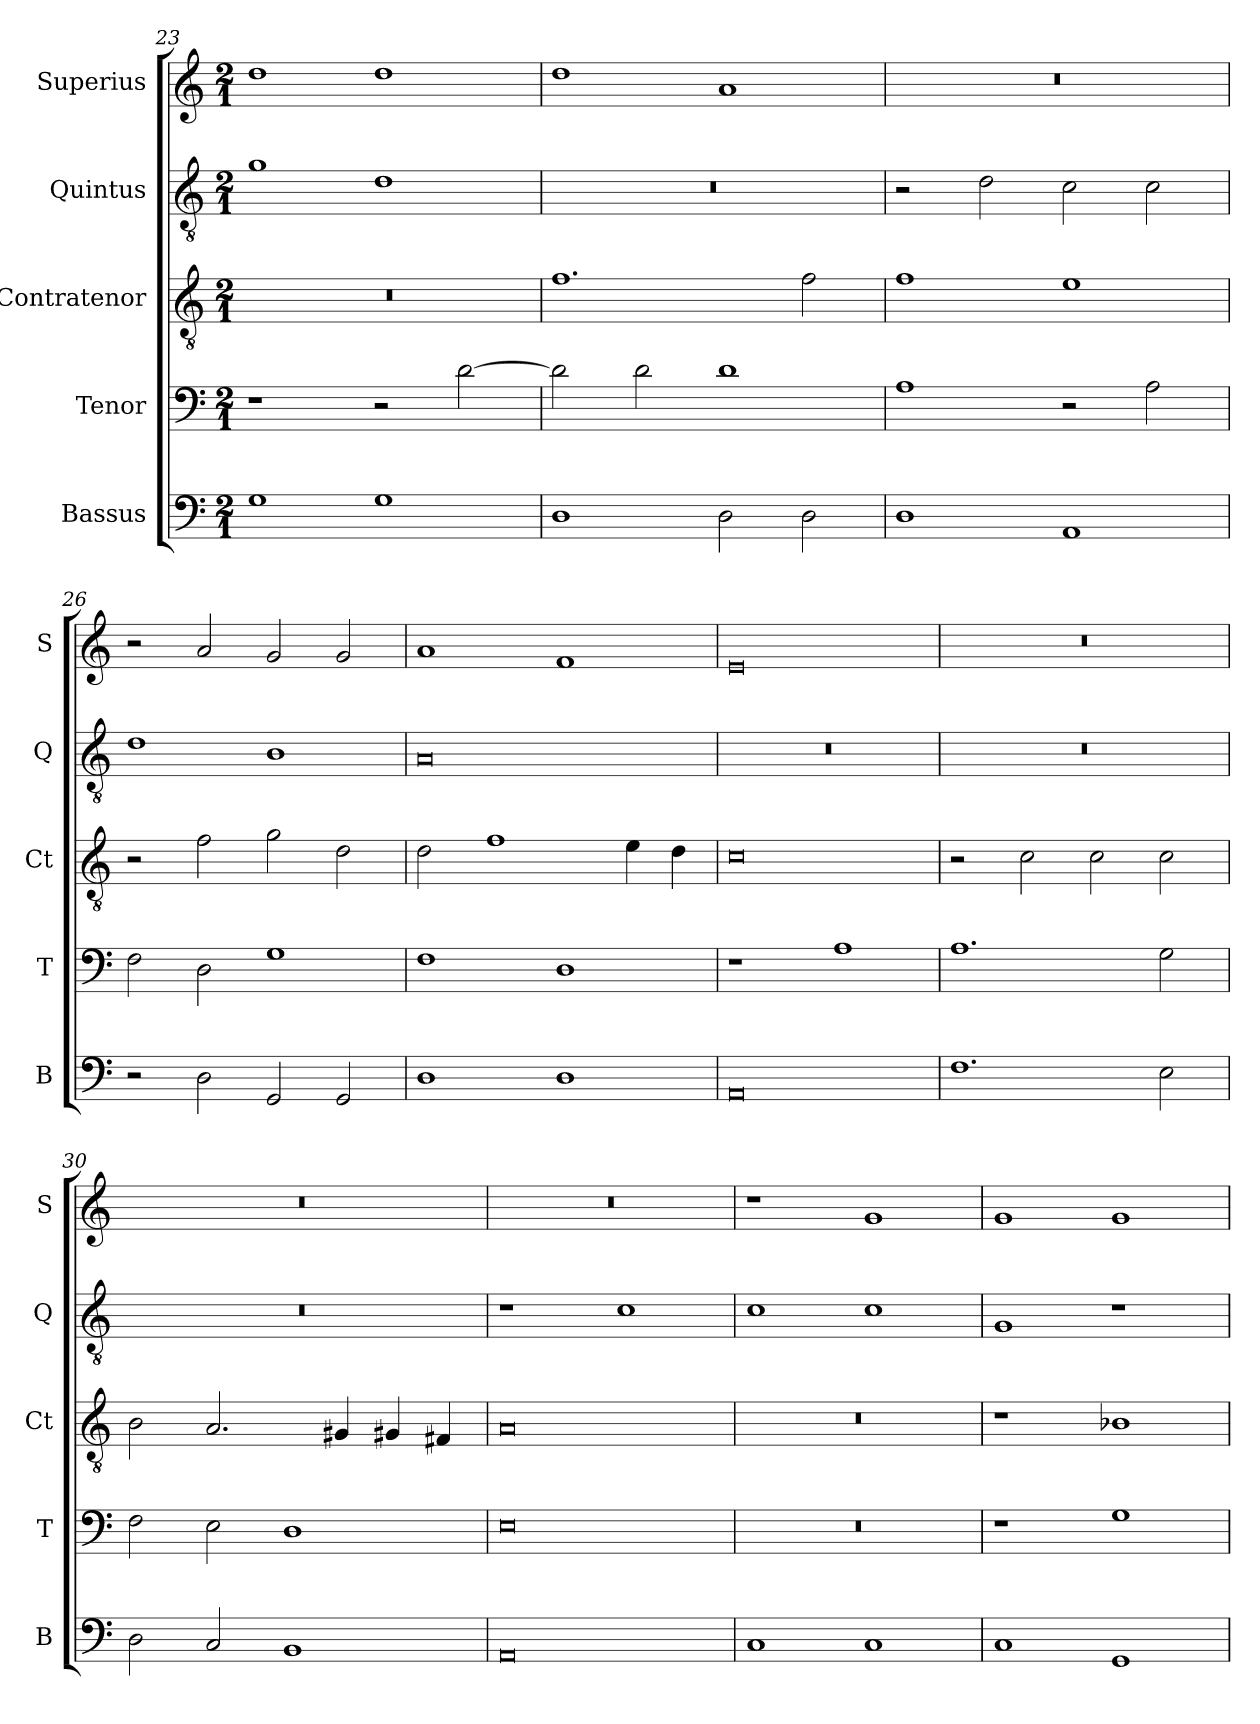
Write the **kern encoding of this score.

**kern	**kern	**kern	**kern	**kern
*part5	*part4	*part3	*part2	*part1
*staff5	*staff4	*staff3	*staff2	*staff1
*I"Bassus	*I"Tenor	*I"Contratenor	*I"Quintus	*I"Superius
*I'B	*I'T	*I'Ct	*I'Q	*I'S
*clefF4	*clefF4	*clefGv2	*clefGv2	*clefG2
*k[]	*k[]	*k[]	*k[]	*k[]
*M2/1	*M2/1	*M2/1	*M2/1	*M2/1
=23	=23	=23	=23	=23
1G	1r	0r	1g	1dd
1G	2r	.	1d	1dd
.	[2d\	.	.	.
=24	=24	=24	=24	=24
1D	2d\]	1.f	0r	1dd
.	2d\	.	.	.
2D\	1d	.	.	1a
2D\	.	2f\	.	.
=25	=25	=25	=25	=25
1D	1A	1f	2r	0r
.	.	.	2d\	.
1AA	2r	1e	2c\	.
.	2A\	.	2c\	.
=26	=26	=26	=26	=26
2r	2F\	2r	1d	2r
2D\	2D\	2f\	.	2a/
2GG/	1G	2g\	1B	2g/
2GG/	.	2d\	.	2g/
=27	=27	=27	=27	=27
1D	1F	2d\	0A	1a
.	.	1f	.	.
1D	1D	.	.	1f
.	.	4e\	.	.
.	.	4d\	.	.
=28	=28	=28	=28	=28
0AA	1r	0c	0r	0e
.	1A	.	.	.
=29	=29	=29	=29	=29
1.F	1.A	2r	0r	0r
.	.	2c\	.	.
.	.	2c\	.	.
2E\	2G\	2c\	.	.
=30	=30	=30	=30	=30
2D\	2F\	2B\	0r	0r
2C/	2E\	2.A/	.	.
1BB	1D	.	.	.
.	.	4G#X/	.	.
.	.	4G#X/	.	.
.	.	4F#X/	.	.
=31	=31	=31	=31	=31
0AA	0E	0A	1r	0r
.	.	.	1c	.
=32	=32	=32	=32	=32
1C	0r	0r	1c	1r
1C	.	.	1c	1g
=33	=33	=33	=33	=33
1C	1r	1r	1G	1g
1GG	1G	1B-X	1r	1g
=	=	=	=	=
*-	*-	*-	*-	*-
